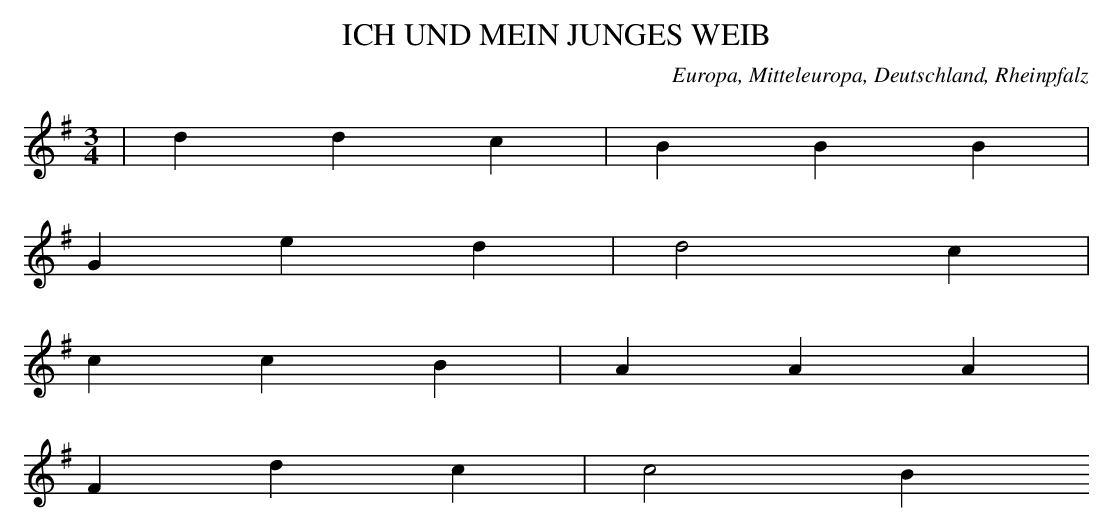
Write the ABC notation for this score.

X:1
T: ICH UND MEIN JUNGES WEIB
O: Europa, Mitteleuropa, Deutschland, Rheinpfalz
M: 3/4
L: 1/4
K: G
 | ddc | BBB |
Ged | d2c |
ccB | AAA |
Fdc | c2B
